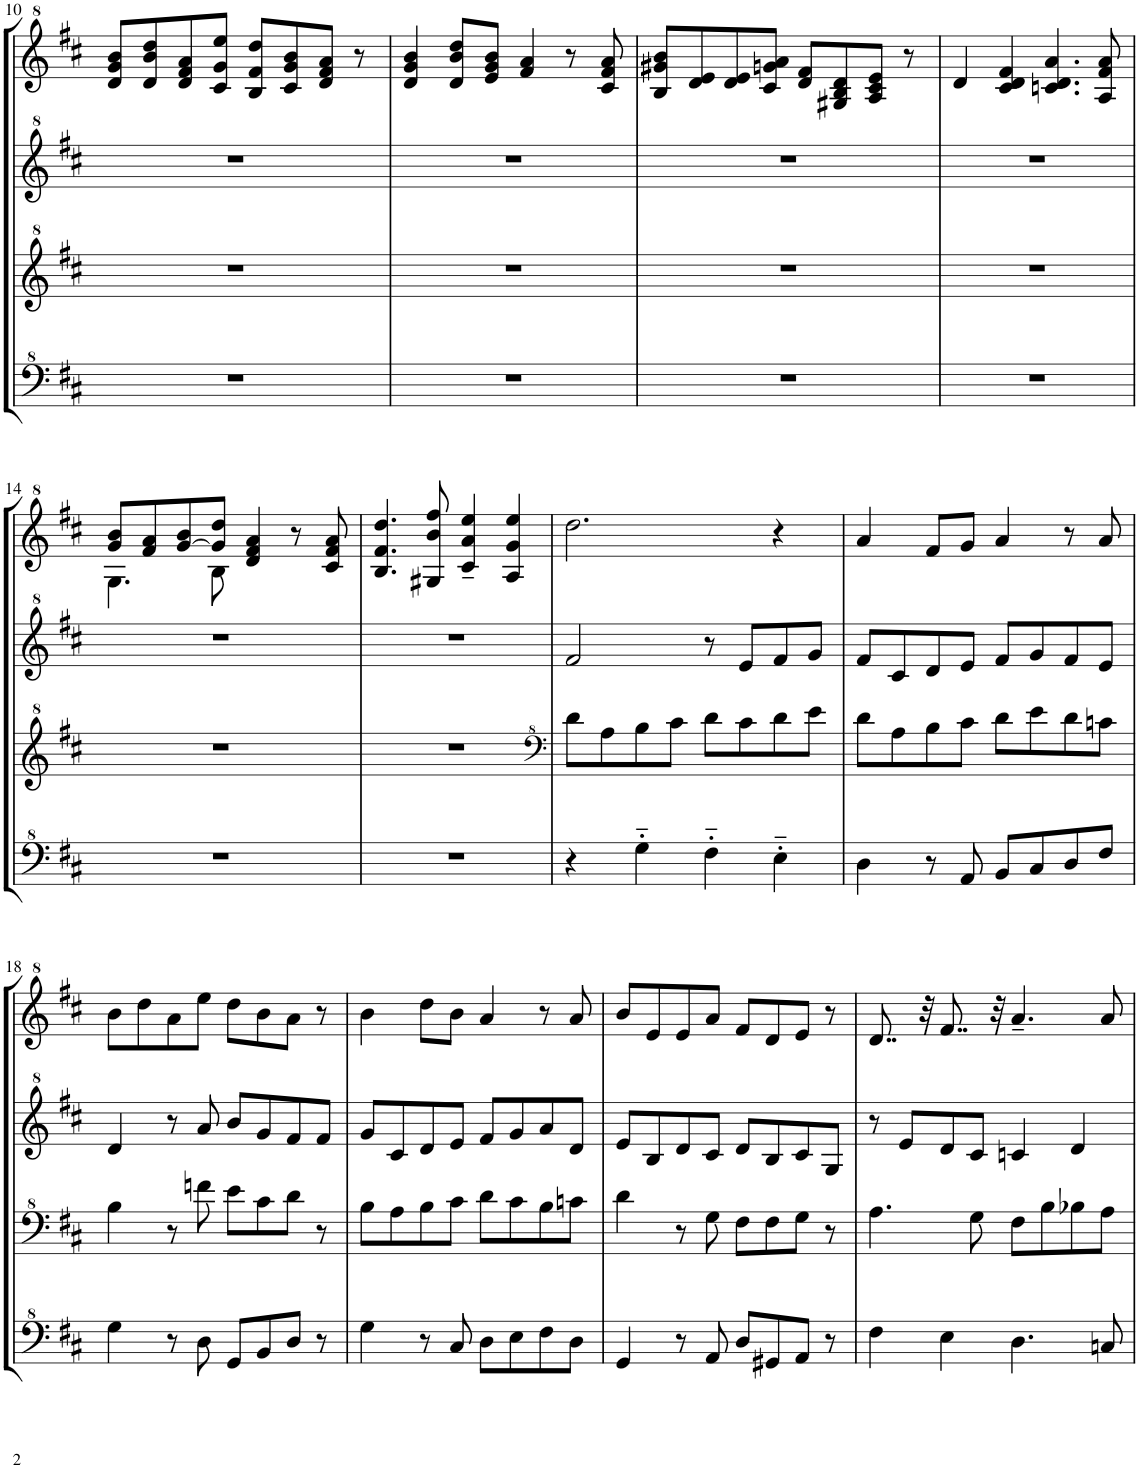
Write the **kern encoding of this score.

**kern	**kern	**kern	**kern
*part1	*part1	*part1	*part1
*staff4	*staff3	*staff2	*staff1
*I"Model III	*	*	*
!!LO:PB:g=z
*clefF^4	*clefG^2	*clefG^2	*clefG^2
*k[f#c#]	*k[f#c#]	*k[f#c#]	*k[f#c#]
*M4/4	*M4/4	*M4/4	*M4/4
=10	=10	=10	=10
1r	1r	1r	8dd/ 8gg/ 8bb/L
.	.	.	8dd/ 8bb/ 8ddd/
.	.	.	8dd/ 8ff#/ 8aa/
.	.	.	8cc#/ 8gg/ 8eee/J
.	.	.	8b/ 8ff#/ 8ddd/L
.	.	.	8cc#/ 8gg/ 8bb/
.	.	.	8dd/ 8ff#/ 8aa/J
.	.	.	8r
=11	=11	=11	=11
1r	1r	1r	4dd/ 4gg/ 4bb/
.	.	.	8dd/ 8bb/ 8ddd/L
.	.	.	8ee/ 8gg/ 8bb/J
.	.	.	4ff#/ 4aa/
.	.	.	8r
.	.	.	8cc#/ 8ff#/ 8aa/
=12	=12	=12	=12
1r	1r	1r	8b/ 8gg#X/ 8bb/L
.	.	.	8dd/ 8ee/
.	.	.	8dd/ 8ee/
.	.	.	8cc#/ 8ggn/ 8aa/J
.	.	.	8dd/ 8ff#/L
.	.	.	8g#X/ 8b/ 8dd/
.	.	.	8a/ 8cc#/ 8ee/J
.	.	.	8r
=13	=13	=13	=13
1r	1r	1r	4dd/
.	.	.	4cc#/ 4dd/ 4ff#/
.	.	.	4.ccn/ 4.dd/ 4.aa/
.	.	.	8a/ 8ff#/ 8aa/
!!LO:LB:g=z
=14	=14	=14	=14
*	*	*	*^
1r	1r	1r	8gg/ 8bb/L	4.g\
.	.	.	8ff#/ 8aa/	.
.	.	.	[8gg/ 8bb/	.
.	.	.	8gg/] 8ddd/J	8b\
.	.	.	4dd/ 4ff#/ 4aa/	2ryy
.	.	.	8r	.
.	.	.	8cc#/ 8ff#/ 8aa/	.
*	*	*	*v	*v
=15	=15	=15	=15
1r	1r	1r	4.b/ 4.ff#/ 4.ddd/
.	.	.	8g#X/ 8bb/ 8fff#/
.	.	.	4cc#/~ 4aa/~ 4eee/~
.	.	.	4a/ 4gg/ 4eee/
=16	=16	=16	=16
*	*clefF^4	*	*
4r	8dd\L	2ff#/	2.ddd\
.	8a\	.	.
4g'~\	8b\	.	.
.	8cc#\J	.	.
4f#'~\	8dd\L	8r	.
.	8cc#\	8ee/L	.
4e'~\	8dd\	8ff#/	4r
.	8ee\J	8gg/J	.
=17	=17	=17	=17
4d\	8dd\L	8ff#/L	4aa/
.	8a\	8cc#/	.
8r	8b\	8dd/	8ff#/L
8A/	8cc#\J	8ee/J	8gg/J
8B/L	8dd\L	8ff#/L	4aa/
8c#/	8ee\	8gg/	.
8d/	8dd\	8ff#/	8r
8f#/J	8ccn\J	8ee/J	8aa/
!!LO:LB:g=z
=18	=18	=18	=18
4g\	4b\	4dd/	8bb\L
.	.	.	8ddd\
8r	8r	8r	8aa\
8d\	8ffn\	8aa/	8eee\J
8G/L	8ee\L	8bb/L	8ddd\L
8B/	8cc#\	8gg/	8bb\
8d/J	8dd\J	8ff#/	8aa\J
8r	8r	8ff#/J	8r
=19	=19	=19	=19
4g\	8b\L	8gg/L	4bb\
.	8a\	8cc#/	.
8r	8b\	8dd/	8ddd\L
8c#/	8cc#\J	8ee/J	8bb\J
8d\L	8dd\L	8ff#/L	4aa/
8e\	8cc#\	8gg/	.
8f#\	8b\	8aa/	8r
8d\J	8ccn\J	8dd/J	8aa/
=20	=20	=20	=20
4G/	4dd\	8ee/L	8bb/L
.	.	8b/	8ee/
8r	8r	8dd/	8ee/
8A/	8g\	8cc#/J	8aa/J
8d/L	8f#\L	8dd/L	8ff#/L
8G#X/	8f#\	8b/	8dd/
8A/J	8g\J	8cc#/	8ee/J
8r	8r	8g/J	8r
=21	=21	=21	=21
4f#\	4.a\	8r	8..dd/
.	.	8ee/L	.
.	.	.	32r
4e\	.	8dd/	8..ff#/
.	8g\	8cc#/J	.
.	.	.	32r
4.d\	8f#\L	4ccn/	4.aa~/
.	8b\	.	.
.	8b-X\	4dd/	.
8cn/	8a\J	.	8aa/
=	=	=	=
*-	*-	*-	*-
